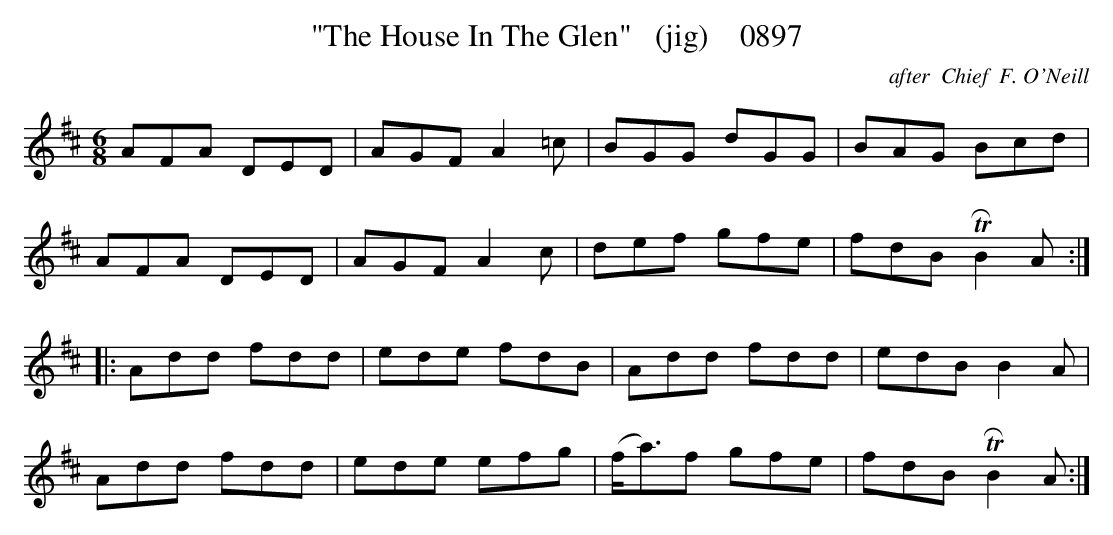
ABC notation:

X:1
T:"The House In The Glen"   (jig)    0897
C:after  Chief  F. O'Neill
BRENNAN June 2003 (HTTP://WWW.SOSYOURMOM.COM)
M:6/8
L:1/8
K:D
AFA DED|AGF A2=c|BGG dGG|BAG Bcd|
AFA DED|AGF A2c|def gfe|fdB TRB2A:|
|:Add fdd|ede fdB|Add fdd|edB B2A|
Add fdd|ede efg|(f/2a3/2)f gfe|fdB TRB2A:|
